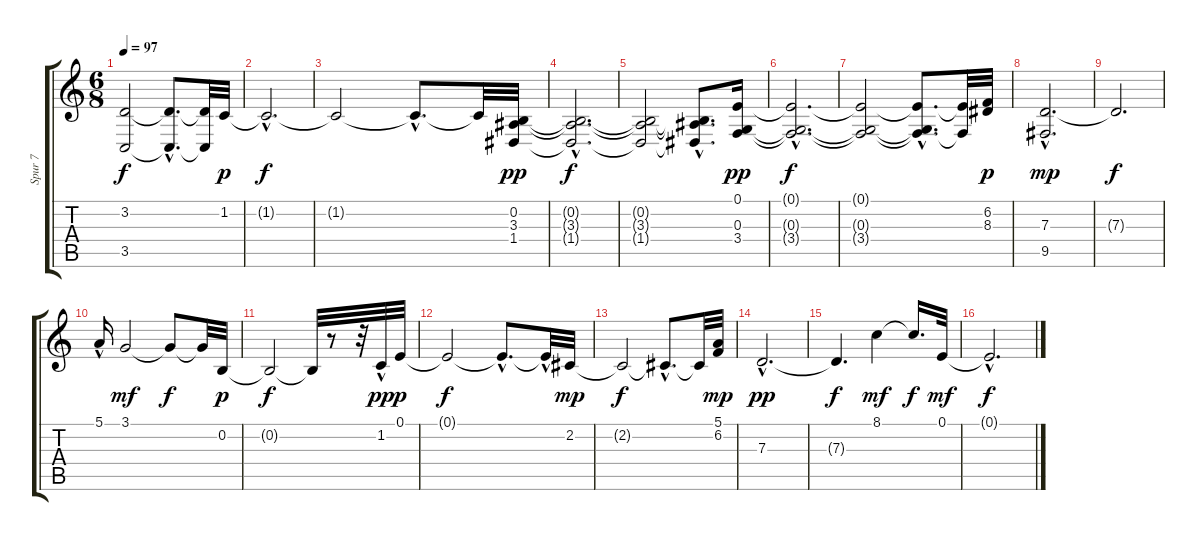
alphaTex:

\track ("Spur 7" "Spur 7") {instrument pad2warm}
\staff {score tabs}
\tuning (E4 B3 G3 D3 A2 E2) {hide}
\ts (6 8)
\tempo 97
\clef g2
\ks c
(3.2{t} 3.5{t}).2{dy f} (3.2{hac t} 3.5{hac t}).8{d} (3.2{t} 3.5{t}).32 1.2.32{dy p} |
1.2{hac t}.2{d dy f} |
1.2{t}.2 1.2{hac t}.8{d} 1.2{t}.32 (0.2 3.3 1.4).32{dy pp} |
(0.2{hac t} 3.3{hac t} 1.4{hac t}).2{d dy f} |
(0.2{t} 3.3{t} 1.4{t}).2 (0.2{hac t} 3.3{t} 1.4{hac t}).8{d} (0.1 0.3 3.4).16{dy pp} |
(0.1{hac t} 0.3{hac t} 3.4{hac t}).2{d dy f} |
(0.1{t} 0.3{t} 3.4{t}).2 (0.1{hac t} 0.3{t} 3.4{hac t}).8{d} (0.1{t} 3.4{t}).32 (6.2 8.3).32{dy p} |
(7.3{hac} 9.5).2{d dy mp} |
7.3{t}.2{d dy f} |
5.1{hac}.16 3.1.2{dy mf} 3.1{t}.8{dy f} 3.1{t}.32 0.2.32{dy p} |
0.2{t}.2{dy f} 0.2{t}.32 r.8 r.32 1.2{hac}.32{dy pp} 0.1.32{dy p} |
0.1{t}.2{dy f} 0.1{hac t}.8{d} 0.1{hac t}.32 2.2.32{dy mp} |
2.2{t}.2{dy f} 2.2{hac t}.8{d} 2.2{t}.32 (5.1 6.2).32{dy mp} |
7.3{hac}.2{d dy pp} |
7.3{t}.4{d dy f} 8.1.4{dy mf} 8.1{t}.16{d dy f} 0.1.32{dy mf} |
0.1{hac t}.2{d dy f}
